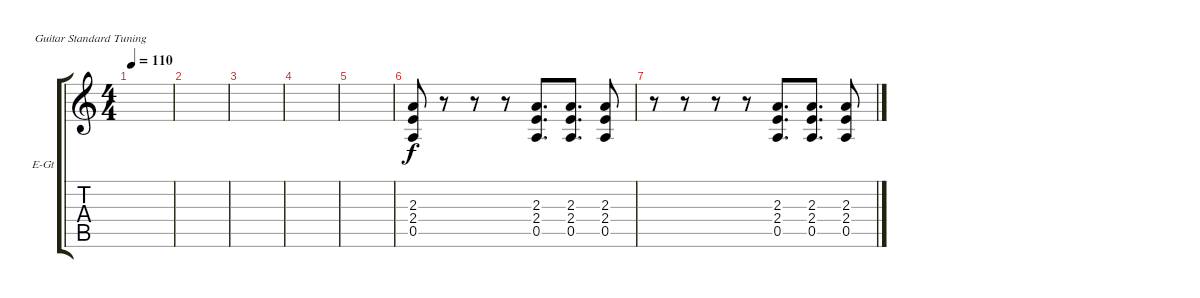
\defaultSystemsLayout 4
\bracketExtendMode groupsimilarinstruments
\firstSystemTrackNameOrientation horizontal
\otherSystemsTrackNameOrientation horizontal
\track ("Electric Guitar" "E-Gt") {instrument distortionguitar}
\staff {score tabs}
\tuning (E4 B3 G3 D3 A2 E2)
\ts (4 4)
\tempo 110
\clef g2
\scale
0.487395
\ks c
|
\scale
0.256303 |
\scale
0.256303 |
\scale
0.333333 |
\scale
0.333333 |
\scale
0.333333 (0.5 2.4 2.3).8 r.8 r.8 r.8 (2.3 2.4 0.5).8{d} (0.5 2.4 2.3).8{d} (2.3 2.4 0.5).8 |
\scale
0.333333 r.8 r.8 r.8 r.8 (2.3 2.4 0.5).8{d} (0.5 2.4 2.3).8{d} (2.3 2.4 0.5).8 |
\scale
0.333333 |
\scale
0.333333 |
\scale
0.333333 |
\scale
0.333333 |
\scale
0.333333 |
\scale
0.333333 |
\scale
0.333333 |
\scale
0.333333 |
\scale
0.333333
